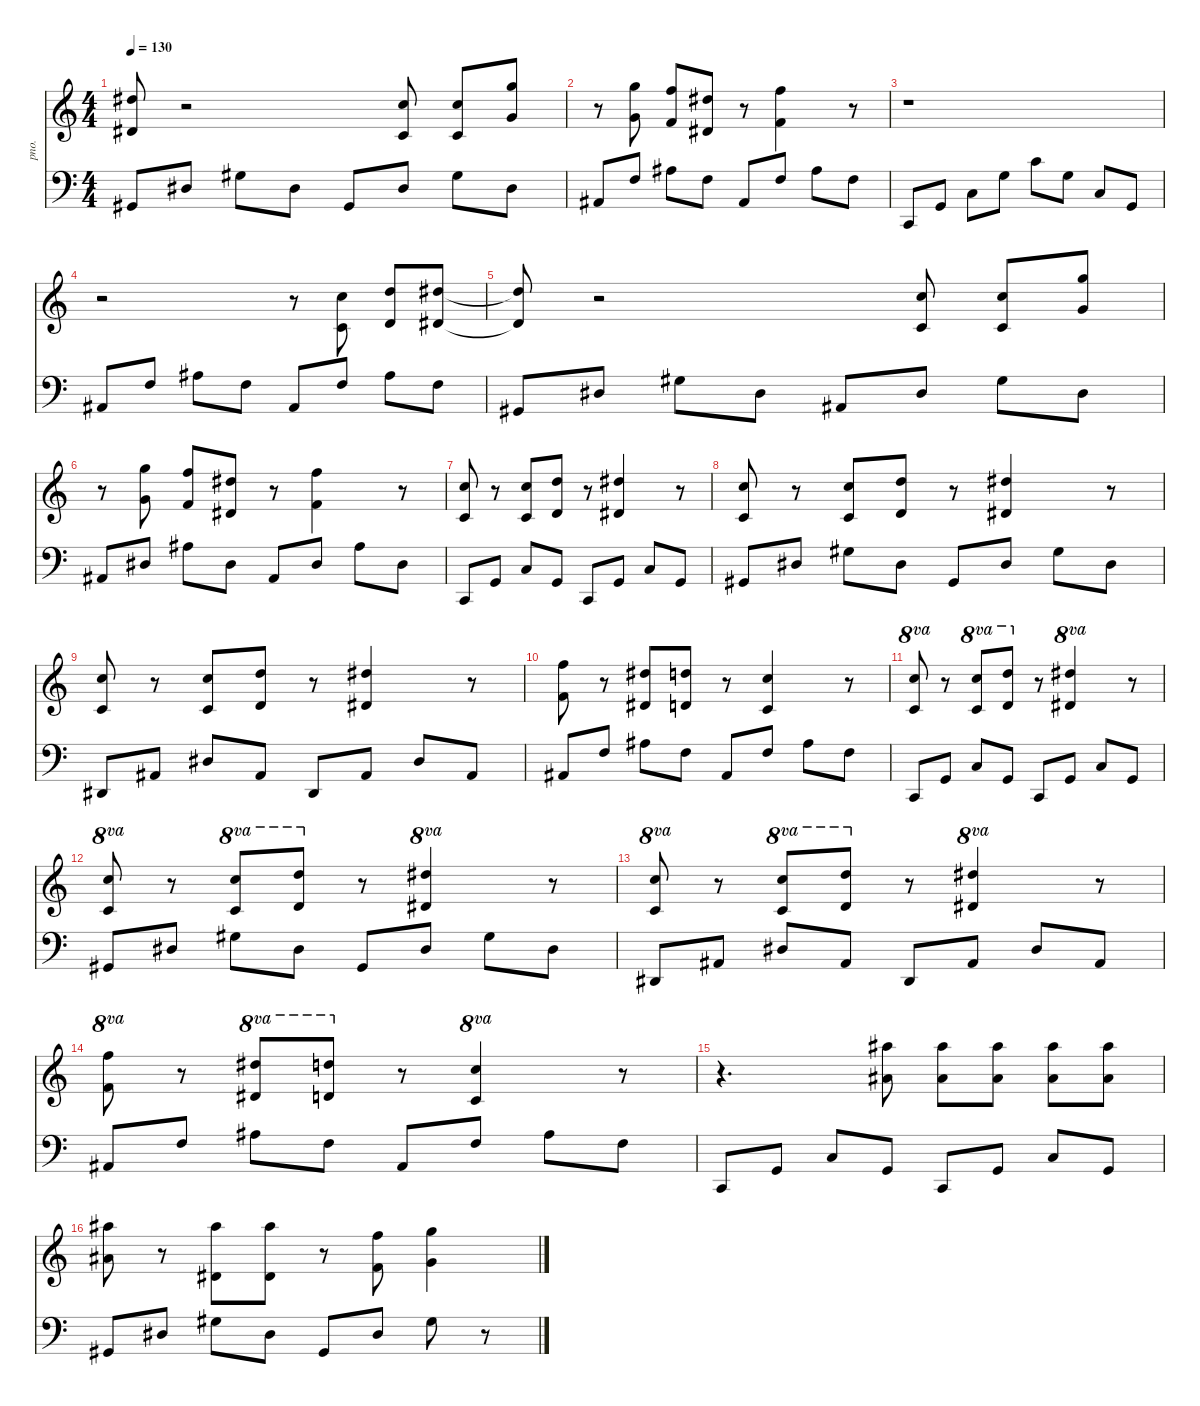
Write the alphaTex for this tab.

\defaultSystemsLayout 4
\hideDynamics
\bracketExtendMode nobrackets
\otherSystemsTrackNameOrientation horizontal
\track ("Acoustic Piano" "pno.") {instrument acousticgrandpiano}
\staff {score}
\tuning (E4 B3 G3 D3 A2 E2)
\ts (4 4)
\tempo 130
\clef g2
\ks c
(4.2{t acc #} 11.1{t acc #}).8{dy mf beam Up} r.2{beam Up} (1.2 8.1).8{beam Up} (1.2 8.1).8{beam Up} (3.1 20.2).8{beam Up} |
r.8{beam Down} (3.1 20.2).8{beam Down} (10.3 13.1).8{beam Up} (8.3{acc #} 11.1{acc #}).8{beam Up} r.8{beam Up} (1.1 18.2).4{beam Down} r.8{beam Down} |
r.1{beam Down} |
r.2{beam Down} r.8{beam Down} (1.2 8.1).8{beam Up} (3.2 10.1).8{beam Up} (4.2{acc #} 11.1{acc #}).8{beam Up} |
(4.2{t acc #} 11.1{t acc #}).8{beam Up} r.2{beam Up} (1.2 8.1).8{beam Up} (1.2 8.1).8{beam Up} (3.1 20.2).8{beam Up} |
r.8{beam Down} (3.1 20.2).8{beam Down} (1.1 18.2).8{beam Up} (4.2{acc #} 11.1{acc #}).8{beam Up} r.8{beam Up} (1.1 18.2).4{beam Down} r.8{beam Down} |
(1.2 8.1).8{beam Up} r.8{beam Up} (1.2 8.1).8{beam Up} (3.2 10.1).8{beam Up} r.8{beam Up} (4.2{acc #} 11.1{acc #}).4{beam Up} r.8{beam Up} |
(1.2 8.1).8{beam Up} r.8{beam Up} (1.2 8.1).8{beam Up} (3.2 10.1).8{beam Up} r.8{beam Up} (4.2{acc #} 11.1{acc #}).4{beam Up} r.8{beam Up} |
(1.2 8.1).8{beam Up} r.8{beam Up} (1.2 8.1).8{beam Up} (3.2 10.1).8{beam Up} r.8{beam Up} (4.2{acc #} 11.1{acc #}).4{beam Up} r.8{beam Up} |
(1.1 18.2).8{beam Down} r.8{beam Down} (4.2{acc #} 11.1{acc #}).8{beam Up} (3.2 10.1).8{beam Up} r.8{beam Up} (1.2 8.1).4{beam Up} r.8{beam Up} |
(20.1 17.3).8{ot 8va beam Up} r.8{beam Up} (20.1 22.4).8{ot 8va beam Up} (15.2 22.1).8{ot 8va beam Up} r.8{beam Up} (23.1{acc #} 20.3{acc #}).4{ot 8va beam Up} r.8{beam Up} |
(20.1 17.3).8{ot 8va beam Up} r.8{beam Up} (20.1 22.4).8{ot 8va beam Up} (15.2 22.1).8{ot 8va beam Up} r.8{beam Up} (23.1{acc #} 20.3{acc #}).4{ot 8va beam Up} r.8{beam Up} |
(20.1 17.3).8{ot 8va beam Up} r.8{beam Up} (20.1 22.4).8{ot 8va beam Up} (15.2 22.1).8{ot 8va beam Up} r.8{beam Up} (23.1{acc #} 20.3{acc #}).4{ot 8va beam Up} r.8{beam Up} |
(27.4 30.2).8{ot 8va beam Down} r.8{beam Down} (11.1{acc #} 28.2{acc #}).8{ot 8va beam Up} (15.2 22.1).8{ot 8va beam Up} r.8{beam Up} (8.1 25.2).4{ot 8va beam Up} r.8{beam Up} |
r.4{d beam Down} (20.4{acc #} 18.1{acc #}).8{beam Down} (20.4{acc #} 18.1{acc #}).8{beam Down} (20.4{acc #} 18.1{acc #}).8{beam Down} (20.4{acc #} 18.1{acc #}).8{beam Down} (20.4{acc #} 18.1{acc #}).8{beam Down} |
(20.4{acc #} 18.1{acc #}).8{beam Down} r.8{beam Down} (13.4{acc #} 18.1{acc #}).8{beam Down} (13.4{acc #} 18.1{acc #}).8{beam Down} r.8{beam Down} (15.4 13.1).8{beam Down} (17.4 15.1).4{beam Down}
\staff {score}
\tuning (G2 D2 A1 E1 B0)
\clef f4
\ottava regular
\simile none
\ks c
9.5{acc #}.8{ot 8vb dy mf beam Up} 11.4{acc #}.8{ot 8vb beam Up} 11.3{acc #}.8{ot 8vb beam Down} 11.4{acc #}.8{ot 8vb beam Down} 9.5{acc #}.8{ot 8vb beam Up} 11.4{acc #}.8{ot 8vb beam Up} 11.3{acc #}.8{ot 8vb beam Down} 11.4{acc #}.8{ot 8vb beam Down} |
11.5{acc #}.8{ot 8vb beam Up} 8.3.8{ot 8vb beam Up} 8.2{acc #}.8{ot 8vb beam Down} 8.3.8{ot 8vb beam Down} 6.4{acc #}.8{ot 8vb beam Up} 8.3.8{ot 8vb beam Up} 8.2{acc #}.8{ot 8vb beam Down} 8.3.8{ot 8vb beam Down} |
8.4.8{beam Up} 10.3.8{beam Up} 10.2.8{beam Down} 12.1.8{beam Down} 17.1.8{beam Down} 12.1.8{beam Down} 10.2.8{beam Up} 10.3.8{beam Up} |
11.5{acc #}.8{ot 8vb beam Up} 8.3.8{ot 8vb beam Up} 8.2{acc #}.8{ot 8vb beam Down} 8.3.8{ot 8vb beam Down} 6.4{acc #}.8{ot 8vb beam Up} 8.3.8{ot 8vb beam Up} 8.2{acc #}.8{ot 8vb beam Down} 8.3.8{ot 8vb beam Down} |
9.5{acc #}.8{ot 8vb beam Up} 11.4{acc #}.8{ot 8vb beam Up} 11.3{acc #}.8{ot 8vb beam Down} 11.4{acc #}.8{ot 8vb beam Down} 11.5{acc #}.8{ot 8vb beam Up} 11.4{acc #}.8{ot 8vb beam Up} 11.3{acc #}.8{ot 8vb beam Down} 11.4{acc #}.8{ot 8vb beam Down} |
11.5{acc #}.8{ot 8vb beam Up} 11.4{acc #}.8{ot 8vb beam Up} 8.2{acc #}.8{ot 8vb beam Down} 6.3{acc #}.8{ot 8vb beam Down} 1.3{acc #}.8{ot 8vb beam Up} 1.2{acc #}.8{ot 8vb beam Up} 3.1{acc #}.8{ot 8vb beam Down} 1.2{acc #}.8{ot 8vb beam Down} |
3.3.8{beam Up} 5.2.8{beam Up} 5.1.8{beam Up} 5.2.8{beam Up} 3.3.8{beam Up} 5.2.8{beam Up} 5.1.8{beam Up} 5.2.8{beam Up} |
4.4{acc #}.8{ot 8vb beam Up} 6.3{acc #}.8{ot 8vb beam Up} 6.2{acc #}.8{ot 8vb beam Down} 6.3{acc #}.8{ot 8vb beam Down} 4.4{acc #}.8{ot 8vb beam Up} 6.3{acc #}.8{ot 8vb beam Up} 1.1{acc #}.8{ot 8vb beam Down} 6.3{acc #}.8{ot 8vb beam Down} |
6.3{acc #}.8{beam Up} 8.2{acc #}.8{beam Up} 8.1{acc #}.8{beam Up} 8.2{acc #}.8{beam Up} 6.3{acc #}.8{beam Up} 8.2{acc #}.8{beam Up} 8.1{acc #}.8{beam Up} 8.2{acc #}.8{beam Up} |
6.4{acc #}.8{ot 8vb beam Up} 8.3.8{ot 8vb beam Up} 8.2{acc #}.8{ot 8vb beam Down} 8.3.8{ot 8vb beam Down} 6.4{acc #}.8{ot 8vb beam Up} 8.3.8{ot 8vb beam Up} 8.2{acc #}.8{ot 8vb beam Down} 8.3.8{ot 8vb beam Down} |
3.3.8{beam Up} 5.2.8{beam Up} 5.1.8{beam Up} 5.2.8{beam Up} 3.3.8{beam Up} 5.2.8{beam Up} 5.1.8{beam Up} 5.2.8{beam Up} |
4.4{acc #}.8{ot 8vb beam Up} 6.3{acc #}.8{ot 8vb beam Up} 6.2{acc #}.8{ot 8vb beam Down} 6.3{acc #}.8{ot 8vb beam Down} 4.4{acc #}.8{ot 8vb beam Up} 6.3{acc #}.8{ot 8vb beam Up} 1.1{acc #}.8{ot 8vb beam Down} 6.3{acc #}.8{ot 8vb beam Down} |
6.3{acc #}.8{beam Up} 8.2{acc #}.8{beam Up} 8.1{acc #}.8{beam Up} 8.2{acc #}.8{beam Up} 6.3{acc #}.8{beam Up} 8.2{acc #}.8{beam Up} 8.1{acc #}.8{beam Up} 8.2{acc #}.8{beam Up} |
6.4{acc #}.8{ot 8vb beam Up} 8.3.8{ot 8vb beam Up} 8.2{acc #}.8{ot 8vb beam Down} 8.3.8{ot 8vb beam Down} 6.4{acc #}.8{ot 8vb beam Up} 8.3.8{ot 8vb beam Up} 8.2{acc #}.8{ot 8vb beam Down} 8.3.8{ot 8vb beam Down} |
13.5.8{beam Up} 0.1.8{beam Up} 25.5.8{beam Up} 0.1.8{beam Up} 13.5.8{beam Up} 0.1.8{beam Up} 25.5.8{beam Up} 0.1.8{beam Up} |
9.5{acc #}.8{ot 8vb beam Up} 11.4{acc #}.8{ot 8vb beam Up} 11.3{acc #}.8{ot 8vb beam Down} 11.4{acc #}.8{ot 8vb beam Down} 9.5{acc #}.8{ot 8vb beam Up} 11.4{acc #}.8{ot 8vb beam Up} 11.3{acc #}.8{ot 8vb beam Down} r.8{beam Down}
